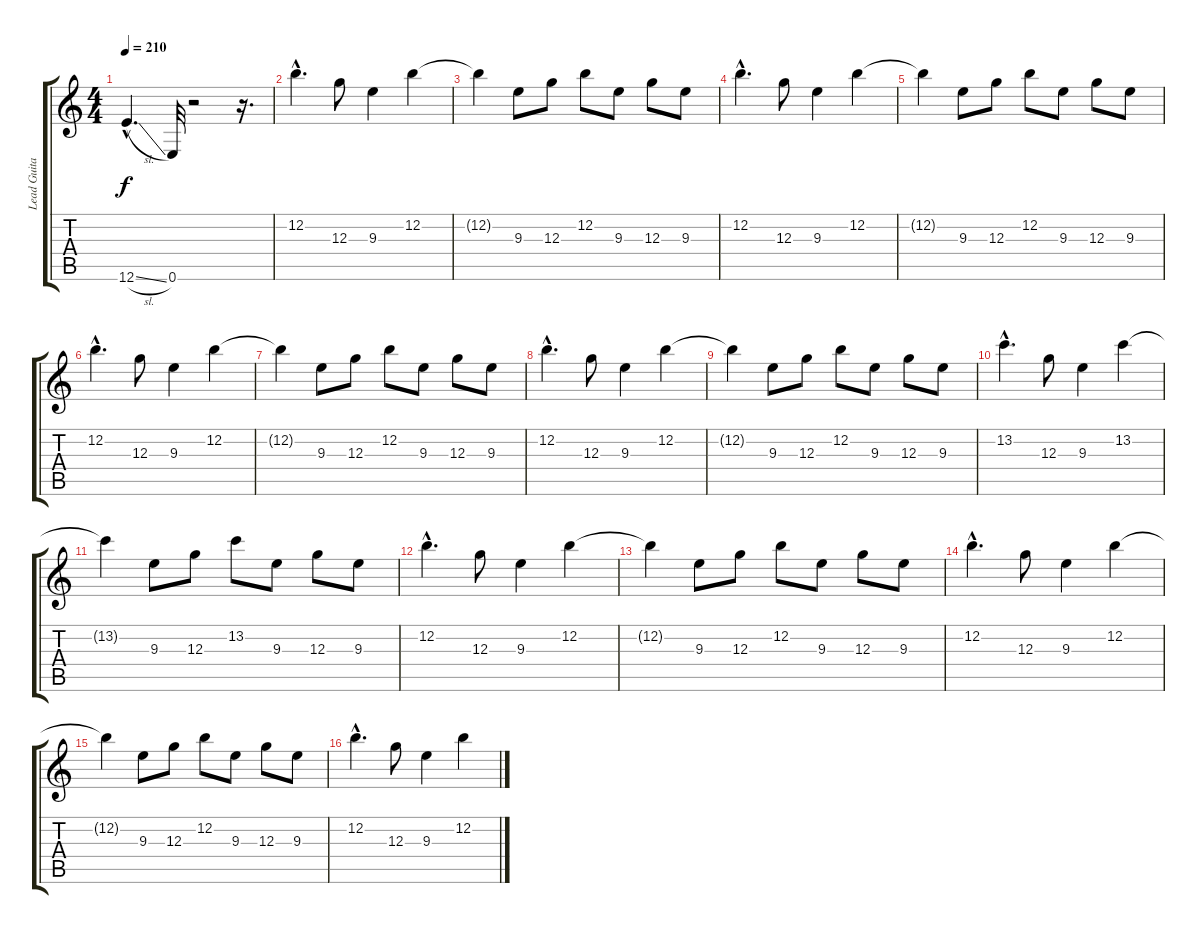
\track ("Lead Guitar" "Lead Guita") {instrument distortionguitar}
\staff {score tabs}
\tuning (E4 B3 G3 D3 A2 E2) {hide}
\ts (4 4)
\tempo 210
\clef g2
\ks c
12.6{sl hac}.4{d dy f} 0.6.32 r.2 r.16{d} |
12.2{hac}.4{d} 12.3.8 9.3.4 12.2.4 |
12.2{t}.4 9.3.8 12.3.8 12.2.8 9.3.8 12.3.8 9.3.8 |
12.2{hac}.4{d} 12.3.8 9.3.4 12.2.4 |
12.2{t}.4 9.3.8 12.3.8 12.2.8 9.3.8 12.3.8 9.3.8 |
12.2{hac}.4{d} 12.3.8 9.3.4 12.2.4 |
12.2{t}.4 9.3.8 12.3.8 12.2.8 9.3.8 12.3.8 9.3.8 |
12.2{hac}.4{d} 12.3.8 9.3.4 12.2.4 |
12.2{t}.4 9.3.8 12.3.8 12.2.8 9.3.8 12.3.8 9.3.8 |
13.2{hac}.4{d} 12.3.8 9.3.4 13.2.4 |
13.2{t}.4 9.3.8 12.3.8 13.2.8 9.3.8 12.3.8 9.3.8 |
12.2{hac}.4{d} 12.3.8 9.3.4 12.2.4 |
12.2{t}.4 9.3.8 12.3.8 12.2.8 9.3.8 12.3.8 9.3.8 |
12.2{hac}.4{d} 12.3.8 9.3.4 12.2.4 |
12.2{t}.4 9.3.8 12.3.8 12.2.8 9.3.8 12.3.8 9.3.8 |
12.2{hac}.4{d} 12.3.8 9.3.4 12.2.4
